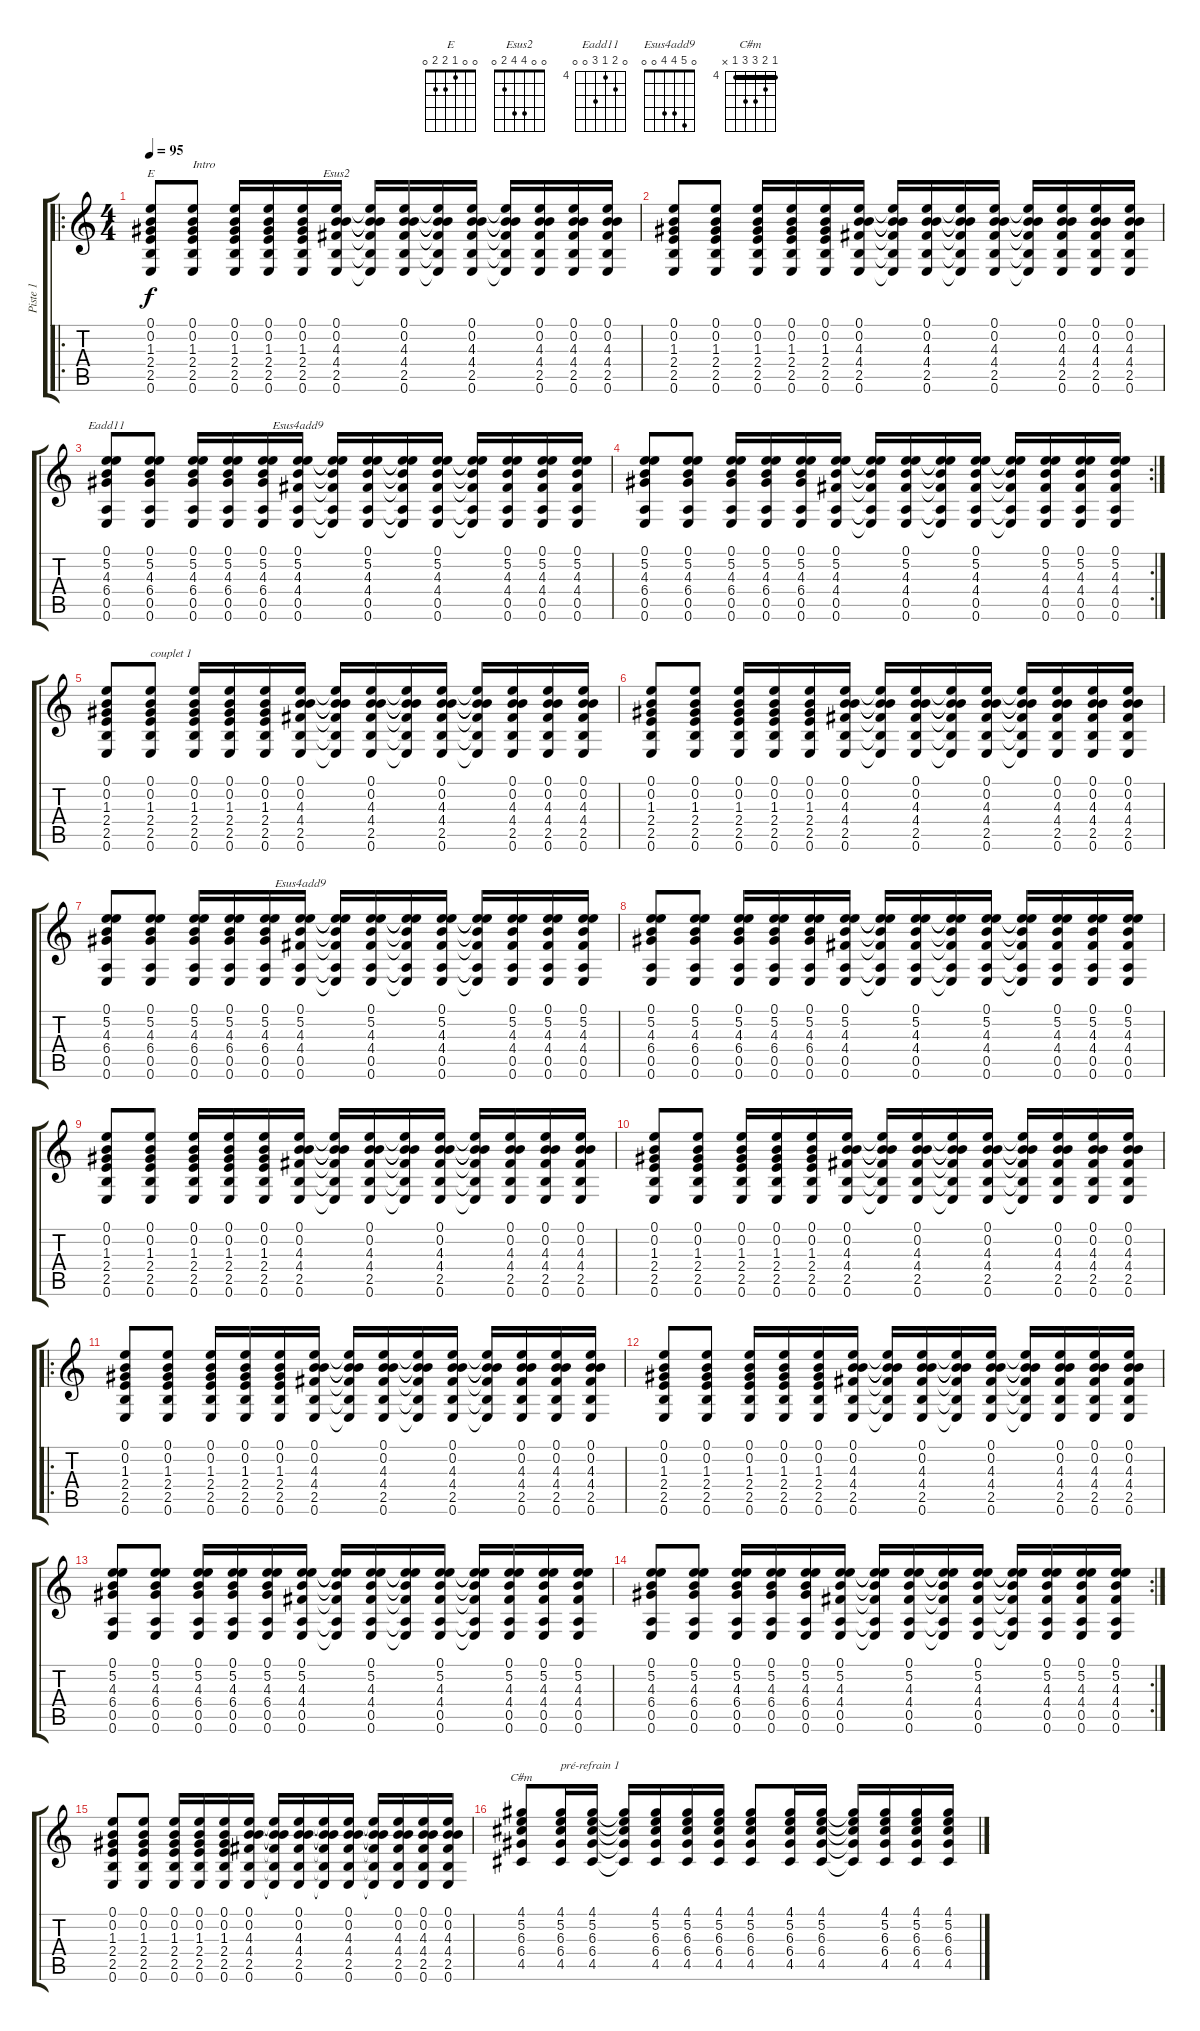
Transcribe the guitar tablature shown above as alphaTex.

\track ("Piste 1" "Piste 1") {instrument acousticguitarnylon}
\staff {score tabs}
\tuning (E4 B3 G3 D3 A2 E2) {hide}
\chord ("E" 0 0 1 2 2 0)
\chord ("Esus2" 0 0 4 4 2 0)
\chord ("Eadd11" 0 5 4 6 0 0) {firstfret 4}
\chord ("Esus4add9" x 5 4 4 0 0)
\chord ("Esus4add9" 0 5 4 4 0 0)
\chord ("C#m" 4 5 6 6 4 x) {firstfret 4 barre 4}
\ro
\ts (4 4)
\tempo 95
\clef g2
\ks c
(0.1 0.2 1.3 2.4 2.5 0.6).8{ch "E" dy f instrument acousticguitarnylon} (0.1 0.2 1.3 2.4 2.5 0.6).8{txt "Intro"} (0.1 0.2 1.3 2.4 2.5 0.6).16 (0.1 0.2 1.3 2.4 2.5 0.6).16 (0.1 0.2 1.3 2.4 2.5 0.6).16 (0.1 0.2 4.3 4.4 2.5 0.6).16{ch "Esus2"} (0.1{t} 0.2{t} 4.3{t} 4.4{t} 2.5{t} 0.6{t}).16 (0.1 0.2 4.3 4.4 2.5 0.6).16 (0.1{t} 0.2{t} 4.3{t} 4.4{t} 2.5{t} 0.6{t}).16 (0.1 0.2 4.3 4.4 2.5 0.6).16 (0.1{t} 0.2{t} 4.3{t} 4.4{t} 2.5{t} 0.6{t}).16 (0.1 0.2 4.3 4.4 2.5 0.6).16 (0.1 0.2 4.3 4.4 2.5 0.6).16 (0.1 0.2 4.3 4.4 2.5 0.6).16 |
(0.1 0.2 1.3 2.4 2.5 0.6).8 (0.1 0.2 1.3 2.4 2.5 0.6).8 (0.1 0.2 1.3 2.4 2.5 0.6).16 (0.1 0.2 1.3 2.4 2.5 0.6).16 (0.1 0.2 1.3 2.4 2.5 0.6).16 (0.1 0.2 4.3 4.4 2.5 0.6).16 (0.1{t} 0.2{t} 4.3{t} 4.4{t} 2.5{t} 0.6{t}).16 (0.1 0.2 4.3 4.4 2.5 0.6).16 (0.1{t} 0.2{t} 4.3{t} 4.4{t} 2.5{t} 0.6{t}).16 (0.1 0.2 4.3 4.4 2.5 0.6).16 (0.1{t} 0.2{t} 4.3{t} 4.4{t} 2.5{t} 0.6{t}).16 (0.1 0.2 4.3 4.4 2.5 0.6).16 (0.1 0.2 4.3 4.4 2.5 0.6).16 (0.1 0.2 4.3 4.4 2.5 0.6).16 |
(0.1 5.2 4.3 6.4 0.5 0.6).8{ch "Eadd11"} (0.1 5.2 4.3 6.4 0.5 0.6).8 (0.1 5.2 4.3 6.4 0.5 0.6).16 (0.1 5.2 4.3 6.4 0.5 0.6).16 (0.1 5.2 4.3 6.4 0.5 0.6).16 (0.1 5.2 4.3 4.4 0.5 0.6).16{ch "Esus4add9"} (0.1{t} 5.2{t} 4.3{t} 4.4{t} 0.5{t} 0.6{t}).16 (0.1 5.2 4.3 4.4 0.5 0.6).16 (0.1{t} 5.2{t} 4.3{t} 4.4{t} 0.5{t} 0.6{t}).16 (0.1 5.2 4.3 4.4 0.5 0.6).16 (0.1{t} 5.2{t} 4.3{t} 4.4{t} 0.5{t} 0.6{t}).16 (0.1 5.2 4.3 4.4 0.5 0.6).16 (0.1 5.2 4.3 4.4 0.5 0.6).16 (0.1 5.2 4.3 4.4 0.5 0.6).16 |
\rc 2
(0.1 5.2 4.3 6.4 0.5 0.6).8 (0.1 5.2 4.3 6.4 0.5 0.6).8 (0.1 5.2 4.3 6.4 0.5 0.6).16 (0.1 5.2 4.3 6.4 0.5 0.6).16 (0.1 5.2 4.3 6.4 0.5 0.6).16 (0.1 5.2 4.3 4.4 0.5 0.6).16 (0.1{t} 5.2{t} 4.3{t} 4.4{t} 0.5{t} 0.6{t}).16 (0.1 5.2 4.3 4.4 0.5 0.6).16 (0.1{t} 5.2{t} 4.3{t} 4.4{t} 0.5{t} 0.6{t}).16 (0.1 5.2 4.3 4.4 0.5 0.6).16 (0.1{t} 5.2{t} 4.3{t} 4.4{t} 0.5{t} 0.6{t}).16 (0.1 5.2 4.3 4.4 0.5 0.6).16 (0.1 5.2 4.3 4.4 0.5 0.6).16 (0.1 5.2 4.3 4.4 0.5 0.6).16 |
(0.1 0.2 1.3 2.4 2.5 0.6).8 (0.1 0.2 1.3 2.4 2.5 0.6).8{txt "couplet 1"} (0.1 0.2 1.3 2.4 2.5 0.6).16 (0.1 0.2 1.3 2.4 2.5 0.6).16 (0.1 0.2 1.3 2.4 2.5 0.6).16 (0.1 0.2 4.3 4.4 2.5 0.6).16 (0.1{t} 0.2{t} 4.3{t} 4.4{t} 2.5{t} 0.6{t}).16 (0.1 0.2 4.3 4.4 2.5 0.6).16 (0.1{t} 0.2{t} 4.3{t} 4.4{t} 2.5{t} 0.6{t}).16 (0.1 0.2 4.3 4.4 2.5 0.6).16 (0.1{t} 0.2{t} 4.3{t} 4.4{t} 2.5{t} 0.6{t}).16 (0.1 0.2 4.3 4.4 2.5 0.6).16 (0.1 0.2 4.3 4.4 2.5 0.6).16 (0.1 0.2 4.3 4.4 2.5 0.6).16 |
(0.1 0.2 1.3 2.4 2.5 0.6).8 (0.1 0.2 1.3 2.4 2.5 0.6).8 (0.1 0.2 1.3 2.4 2.5 0.6).16 (0.1 0.2 1.3 2.4 2.5 0.6).16 (0.1 0.2 1.3 2.4 2.5 0.6).16 (0.1 0.2 4.3 4.4 2.5 0.6).16 (0.1{t} 0.2{t} 4.3{t} 4.4{t} 2.5{t} 0.6{t}).16 (0.1 0.2 4.3 4.4 2.5 0.6).16 (0.1{t} 0.2{t} 4.3{t} 4.4{t} 2.5{t} 0.6{t}).16 (0.1 0.2 4.3 4.4 2.5 0.6).16 (0.1{t} 0.2{t} 4.3{t} 4.4{t} 2.5{t} 0.6{t}).16 (0.1 0.2 4.3 4.4 2.5 0.6).16 (0.1 0.2 4.3 4.4 2.5 0.6).16 (0.1 0.2 4.3 4.4 2.5 0.6).16 |
(0.1 5.2 4.3 6.4 0.5 0.6).8 (0.1 5.2 4.3 6.4 0.5 0.6).8 (0.1 5.2 4.3 6.4 0.5 0.6).16 (0.1 5.2 4.3 6.4 0.5 0.6).16 (0.1 5.2 4.3 6.4 0.5 0.6).16 (0.1 5.2 4.3 4.4 0.5 0.6).16{ch "Esus4add9"} (0.1{t} 5.2{t} 4.3{t} 4.4{t} 0.5{t} 0.6{t}).16 (0.1 5.2 4.3 4.4 0.5 0.6).16 (0.1{t} 5.2{t} 4.3{t} 4.4{t} 0.5{t} 0.6{t}).16 (0.1 5.2 4.3 4.4 0.5 0.6).16 (0.1{t} 5.2{t} 4.3{t} 4.4{t} 0.5{t} 0.6{t}).16 (0.1 5.2 4.3 4.4 0.5 0.6).16 (0.1 5.2 4.3 4.4 0.5 0.6).16 (0.1 5.2 4.3 4.4 0.5 0.6).16 |
(0.1 5.2 4.3 6.4 0.5 0.6).8 (0.1 5.2 4.3 6.4 0.5 0.6).8 (0.1 5.2 4.3 6.4 0.5 0.6).16 (0.1 5.2 4.3 6.4 0.5 0.6).16 (0.1 5.2 4.3 6.4 0.5 0.6).16 (0.1 5.2 4.3 4.4 0.5 0.6).16 (0.1{t} 5.2{t} 4.3{t} 4.4{t} 0.5{t} 0.6{t}).16 (0.1 5.2 4.3 4.4 0.5 0.6).16 (0.1{t} 5.2{t} 4.3{t} 4.4{t} 0.5{t} 0.6{t}).16 (0.1 5.2 4.3 4.4 0.5 0.6).16 (0.1{t} 5.2{t} 4.3{t} 4.4{t} 0.5{t} 0.6{t}).16 (0.1 5.2 4.3 4.4 0.5 0.6).16 (0.1 5.2 4.3 4.4 0.5 0.6).16 (0.1 5.2 4.3 4.4 0.5 0.6).16 |
(0.1 0.2 1.3 2.4 2.5 0.6).8 (0.1 0.2 1.3 2.4 2.5 0.6).8 (0.1 0.2 1.3 2.4 2.5 0.6).16 (0.1 0.2 1.3 2.4 2.5 0.6).16 (0.1 0.2 1.3 2.4 2.5 0.6).16 (0.1 0.2 4.3 4.4 2.5 0.6).16 (0.1{t} 0.2{t} 4.3{t} 4.4{t} 2.5{t} 0.6{t}).16 (0.1 0.2 4.3 4.4 2.5 0.6).16 (0.1{t} 0.2{t} 4.3{t} 4.4{t} 2.5{t} 0.6{t}).16 (0.1 0.2 4.3 4.4 2.5 0.6).16 (0.1{t} 0.2{t} 4.3{t} 4.4{t} 2.5{t} 0.6{t}).16 (0.1 0.2 4.3 4.4 2.5 0.6).16 (0.1 0.2 4.3 4.4 2.5 0.6).16 (0.1 0.2 4.3 4.4 2.5 0.6).16 |
(0.1 0.2 1.3 2.4 2.5 0.6).8 (0.1 0.2 1.3 2.4 2.5 0.6).8 (0.1 0.2 1.3 2.4 2.5 0.6).16 (0.1 0.2 1.3 2.4 2.5 0.6).16 (0.1 0.2 1.3 2.4 2.5 0.6).16 (0.1 0.2 4.3 4.4 2.5 0.6).16 (0.1{t} 0.2{t} 4.3{t} 4.4{t} 2.5{t} 0.6{t}).16 (0.1 0.2 4.3 4.4 2.5 0.6).16 (0.1{t} 0.2{t} 4.3{t} 4.4{t} 2.5{t} 0.6{t}).16 (0.1 0.2 4.3 4.4 2.5 0.6).16 (0.1{t} 0.2{t} 4.3{t} 4.4{t} 2.5{t} 0.6{t}).16 (0.1 0.2 4.3 4.4 2.5 0.6).16 (0.1 0.2 4.3 4.4 2.5 0.6).16 (0.1 0.2 4.3 4.4 2.5 0.6).16 |
\ro
(0.1 0.2 1.3 2.4 2.5 0.6).8 (0.1 0.2 1.3 2.4 2.5 0.6).8 (0.1 0.2 1.3 2.4 2.5 0.6).16 (0.1 0.2 1.3 2.4 2.5 0.6).16 (0.1 0.2 1.3 2.4 2.5 0.6).16 (0.1 0.2 4.3 4.4 2.5 0.6).16 (0.1{t} 0.2{t} 4.3{t} 4.4{t} 2.5{t} 0.6{t}).16 (0.1 0.2 4.3 4.4 2.5 0.6).16 (0.1{t} 0.2{t} 4.3{t} 4.4{t} 2.5{t} 0.6{t}).16 (0.1 0.2 4.3 4.4 2.5 0.6).16 (0.1{t} 0.2{t} 4.3{t} 4.4{t} 2.5{t} 0.6{t}).16 (0.1 0.2 4.3 4.4 2.5 0.6).16 (0.1 0.2 4.3 4.4 2.5 0.6).16 (0.1 0.2 4.3 4.4 2.5 0.6).16 |
(0.1 0.2 1.3 2.4 2.5 0.6).8 (0.1 0.2 1.3 2.4 2.5 0.6).8 (0.1 0.2 1.3 2.4 2.5 0.6).16 (0.1 0.2 1.3 2.4 2.5 0.6).16 (0.1 0.2 1.3 2.4 2.5 0.6).16 (0.1 0.2 4.3 4.4 2.5 0.6).16 (0.1{t} 0.2{t} 4.3{t} 4.4{t} 2.5{t} 0.6{t}).16 (0.1 0.2 4.3 4.4 2.5 0.6).16 (0.1{t} 0.2{t} 4.3{t} 4.4{t} 2.5{t} 0.6{t}).16 (0.1 0.2 4.3 4.4 2.5 0.6).16 (0.1{t} 0.2{t} 4.3{t} 4.4{t} 2.5{t} 0.6{t}).16 (0.1 0.2 4.3 4.4 2.5 0.6).16 (0.1 0.2 4.3 4.4 2.5 0.6).16 (0.1 0.2 4.3 4.4 2.5 0.6).16 |
(0.1 5.2 4.3 6.4 0.5 0.6).8 (0.1 5.2 4.3 6.4 0.5 0.6).8 (0.1 5.2 4.3 6.4 0.5 0.6).16 (0.1 5.2 4.3 6.4 0.5 0.6).16 (0.1 5.2 4.3 6.4 0.5 0.6).16 (0.1 5.2 4.3 4.4 0.5 0.6).16 (0.1{t} 5.2{t} 4.3{t} 4.4{t} 0.5{t} 0.6{t}).16 (0.1 5.2 4.3 4.4 0.5 0.6).16 (0.1{t} 5.2{t} 4.3{t} 4.4{t} 0.5{t} 0.6{t}).16 (0.1 5.2 4.3 4.4 0.5 0.6).16 (0.1{t} 5.2{t} 4.3{t} 4.4{t} 0.5{t} 0.6{t}).16 (0.1 5.2 4.3 4.4 0.5 0.6).16 (0.1 5.2 4.3 4.4 0.5 0.6).16 (0.1 5.2 4.3 4.4 0.5 0.6).16 |
\rc 2
(0.1 5.2 4.3 6.4 0.5 0.6).8 (0.1 5.2 4.3 6.4 0.5 0.6).8 (0.1 5.2 4.3 6.4 0.5 0.6).16 (0.1 5.2 4.3 6.4 0.5 0.6).16 (0.1 5.2 4.3 6.4 0.5 0.6).16 (0.1 5.2 4.3 4.4 0.5 0.6).16 (0.1{t} 5.2{t} 4.3{t} 4.4{t} 0.5{t} 0.6{t}).16 (0.1 5.2 4.3 4.4 0.5 0.6).16 (0.1{t} 5.2{t} 4.3{t} 4.4{t} 0.5{t} 0.6{t}).16 (0.1 5.2 4.3 4.4 0.5 0.6).16 (0.1{t} 5.2{t} 4.3{t} 4.4{t} 0.5{t} 0.6{t}).16 (0.1 5.2 4.3 4.4 0.5 0.6).16 (0.1 5.2 4.3 4.4 0.5 0.6).16 (0.1 5.2 4.3 4.4 0.5 0.6).16 |
(0.1 0.2 1.3 2.4 2.5 0.6).8 (0.1 0.2 1.3 2.4 2.5 0.6).8 (0.1 0.2 1.3 2.4 2.5 0.6).16 (0.1 0.2 1.3 2.4 2.5 0.6).16 (0.1 0.2 1.3 2.4 2.5 0.6).16 (0.1 0.2 4.3 4.4 2.5 0.6).16 (0.1{t} 0.2{t} 4.3{t} 4.4{t} 2.5{t} 0.6{t}).16 (0.1 0.2 4.3 4.4 2.5 0.6).16 (0.1{t} 0.2{t} 4.3{t} 4.4{t} 2.5{t} 0.6{t}).16 (0.1 0.2 4.3 4.4 2.5 0.6).16 (0.1{t} 0.2{t} 4.3{t} 4.4{t} 2.5{t} 0.6{t}).16 (0.1 0.2 4.3 4.4 2.5 0.6).16 (0.1 0.2 4.3 4.4 2.5 0.6).16 (0.1 0.2 4.3 4.4 2.5 0.6).16 |
(4.1 5.2 6.3 6.4 4.5).8{ch "C#m"} (4.1 5.2 6.3 6.4 4.5).16{txt "pré-refrain 1"} (4.1 5.2 6.3 6.4 4.5).16 (4.1{t} 5.2{t} 6.3{t} 6.4{t} 4.5{t}).16 (4.1 5.2 6.3 6.4 4.5).16 (4.1 5.2 6.3 6.4 4.5).16 (4.1 5.2 6.3 6.4 4.5).16 (4.1 5.2 6.3 6.4 4.5).8 (4.1 5.2 6.3 6.4 4.5).16 (4.1 5.2 6.3 6.4 4.5).16 (4.1{t} 5.2{t} 6.3{t} 6.4{t} 4.5{t}).16 (4.1 5.2 6.3 6.4 4.5).16 (4.1 5.2 6.3 6.4 4.5).16 (4.1 5.2 6.3 6.4 4.5).16
